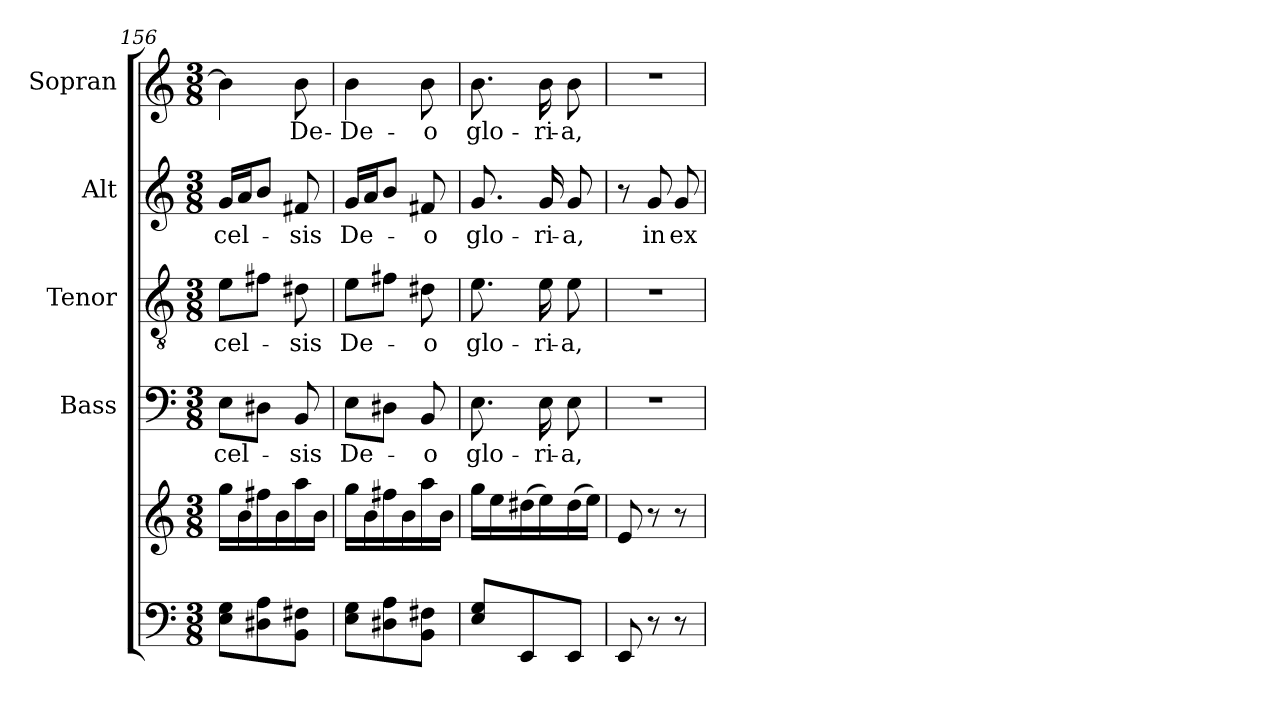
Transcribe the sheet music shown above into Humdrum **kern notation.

**kern	**kern	**kern	**text	**kern	**text	**kern	**text	**kern	**text
*part5	*part5	*part4	*part4	*part3	*part3	*part2	*part2	*part1	*part1
*staff6	*staff5	*staff4	*staff4	*staff3	*staff3	*staff2	*staff2	*staff1	*staff1
*	*	*I"Bass	*	*I"Tenor	*	*I"Alt	*	*I"Sopran	*
*	*	*I'B.	*	*I'T.	*	*I'A.	*	*I'S.	*
*clefF4	*clefG2	*clefF4	*	*clefGv2	*	*clefG2	*	*clefG2	*
*k[]	*k[]	*k[]	*	*k[]	*	*k[]	*	*k[]	*
*C:	*C:	*C:	*	*C:	*	*C:	*	*C:	*
*M3/8	*M3/8	*M3/8	*	*M3/8	*	*M3/8	*	*M3/8	*
=156	=156	=156	=156	=156	=156	=156	=156	=156	=156
!	!	!	!LO:LY:b	!	!LO:LY:b	!	!LO:LY:b	!	!
8E\ 8G\L	16gg\LL	8E\L	-cel-	8e\L	-cel-	16g/LL	-cel-	4b\]	.
.	16b\	.	.	.	.	16a/J	.	.	.
8D#X\ 8A\	16ff#X\	8D#X\J	.	8f#X\J	.	8b/J	.	.	.
.	16b\	.	.	.	.	.	.	.	.
!	!	!	!LO:LY:b	!	!LO:LY:b	!	!LO:LY:b	!	!LO:LY:b
8BB\ 8F#X\J	16aa\	8BB/	-sis	8d#X\	-sis	8f#X/	-sis	8b\	-De-
.	16b\JJ	.	.	.	.	.	.	.	.
!!LO:LB:g=z
=157	=157	=157	=157	=157	=157	=157	=157	=157	=157
!	!	!	!LO:LY:b	!	!LO:LY:b	!	!LO:LY:b	!	!LO:LY:b
8E\ 8G\L	16gg\LL	8E\L	De-	8e\L	De-	16g/LL	De-	4b\	-De-
.	16b\	.	.	.	.	16a/J	.	.	.
8D#X\ 8A\	16ff#X\	8D#X\J	.	8f#X\J	.	8b/J	.	.	.
.	16b\	.	.	.	.	.	.	.	.
!	!	!	!LO:LY:b	!	!LO:LY:b	!	!LO:LY:b	!	!LO:LY:b
8BB\ 8F#X\J	16aa\	8BB/	-o	8d#X\	-o	8f#X/	-o	8b\	-o
.	16b\JJ	.	.	.	.	.	.	.	.
=158	=158	=158	=158	=158	=158	=158	=158	=158	=158
!	!	!	!LO:LY:b	!	!LO:LY:b	!	!LO:LY:b	!	!LO:LY:b
8E/ 8G/L	16gg\LL	8.E\	glo-	8.e\	glo-	8.g/	glo-	8.b\	glo-
.	16ee\	.	.	.	.	.	.	.	.
8EE/	(>16dd#X\	.	.	.	.	.	.	.	.
!	!	!	!LO:LY:b	!	!LO:LY:b	!	!LO:LY:b	!	!LO:LY:b
.	16ee\)	16E\	-ri-	16e\	-ri-	16g/	-ri-	16b\	-ri-
!	!	!	!LO:LY:b	!	!LO:LY:b	!	!LO:LY:b	!	!LO:LY:b
8EE/J	(>16dd#\	8E\	-a,	8e\	-a,	8g/	-a,	8b\	-a,
.	16ee\JJ)	.	.	.	.	.	.	.	.
=159	=159	=159	=159	=159	=159	=159	=159	=159	=159
8EE/	8e/	4.r	.	4.r	.	8r	.	4.r	.
!	!	!	!	!	!	!	!LO:LY:b	!	!
8r	8r	.	.	.	.	8g/	in	.	.
!	!	!	!	!	!	!	!LO:LY:b	!	!
8r	8r	.	.	.	.	8g/	ex-	.	.
=	=	=	=	=	=	=	=	=	=
*-	*-	*-	*-	*-	*-	*-	*-	*-	*-
